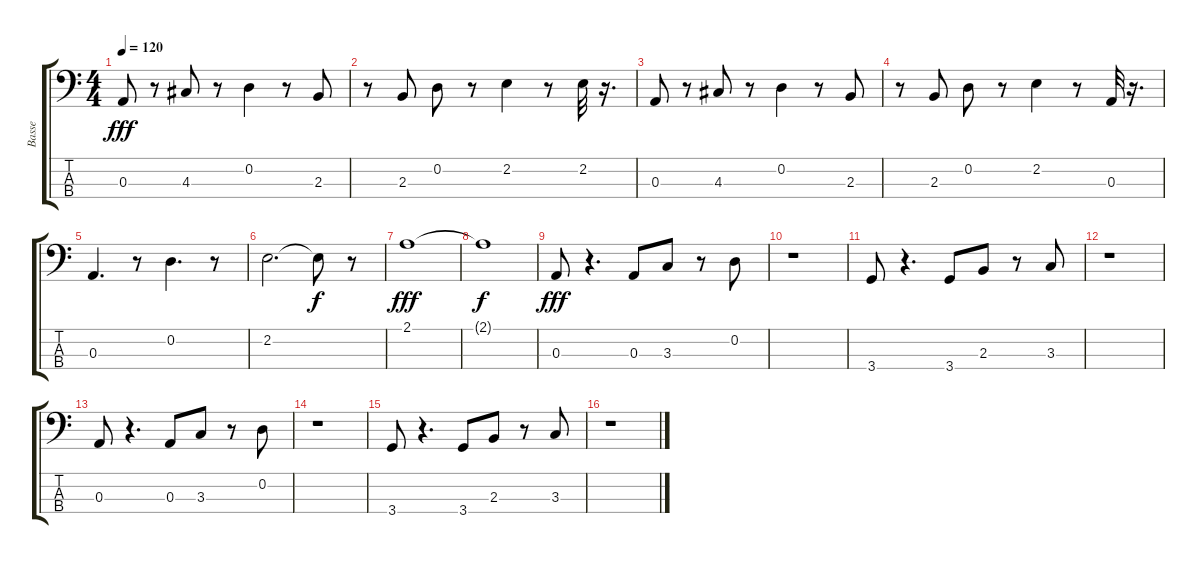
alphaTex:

\track ("Basse" "Basse") {instrument electricbasspick}
\staff {score tabs}
\tuning (G2 D2 A1 E1) {hide}
\ts (4 4)
\tempo 120
\clef f4
\ks c
0.3.8{dy fff} r.8 4.3.8 r.8 0.2.4 r.8 2.3.8 |
r.8 2.3.8 0.2.8 r.8 2.2.4 r.8 2.2.32 r.16{d} |
0.3.8 r.8 4.3.8 r.8 0.2.4 r.8 2.3.8 |
r.8 2.3.8 0.2.8 r.8 2.2.4 r.8 0.3.32 r.16{d} |
0.3.4{d} r.8 0.2.4{d} r.8 |
2.2.2{d} 2.2{t}.8{dy f} r.8 |
2.1.1{dy fff} |
2.1{t}.1{dy f} |
0.3.8{dy fff} r.4{d} 0.3.8 3.3.8 r.8 0.2.8 |
r.1 |
3.4.8 r.4{d} 3.4.8 2.3.8 r.8 3.3.8 |
r.1 |
0.3.8 r.4{d} 0.3.8 3.3.8 r.8 0.2.8 |
r.1 |
3.4.8 r.4{d} 3.4.8 2.3.8 r.8 3.3.8 |
r.1
